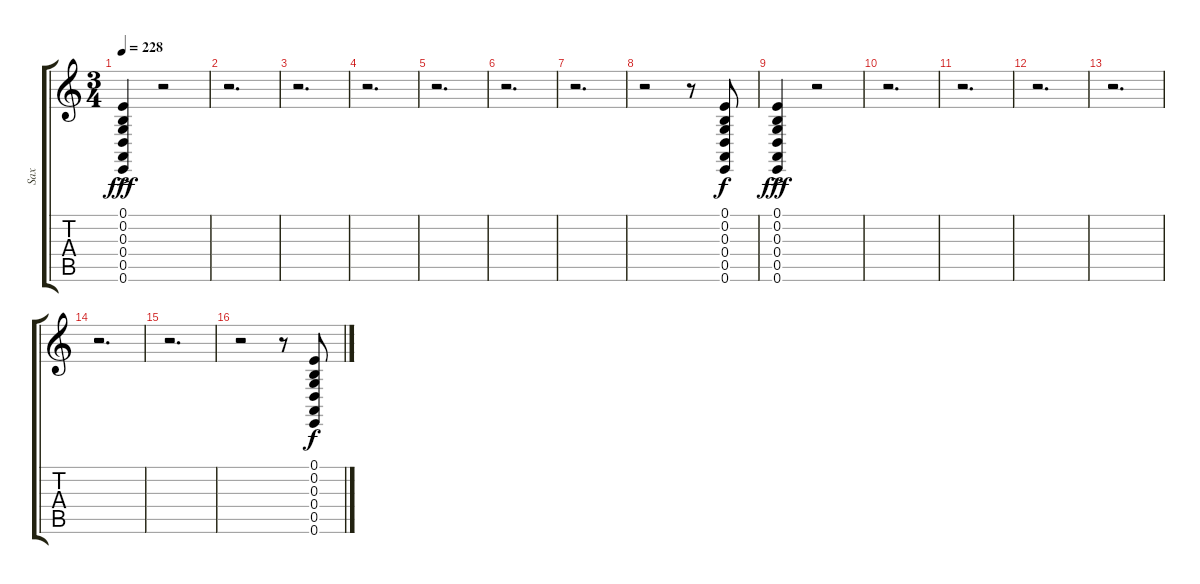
\track ("Sax" "Sax") {instrument altosax}
\staff {score tabs}
\tuning (E4 B3 G3 D3 A2 E2) {hide}
\ts (3 4)
\tempo 228
\clef g2
\ks c
(0.1 0.2 0.3 0.4{ac} 0.5{ac} 0.6{ac}).4{dy fff volume 16} r.2 |
r.2{d} |
r.2{d} |
r.2{d} |
r.2{d} |
r.2{d} |
r.2{d} |
r.2 r.8 (0.1 0.2 0.3 0.4 0.5 0.6).8{dy f volume 11 instrument taikodrum} |
(0.1 0.2 0.3 0.4{ac} 0.5{ac} 0.6{ac}).4{dy fff volume 16} r.2 |
r.2{d} |
r.2{d} |
r.2{d} |
r.2{d} |
r.2{d} |
r.2{d} |
r.2 r.8 (0.1 0.2 0.3 0.4 0.5 0.6).8{dy f volume 11 instrument taikodrum}
